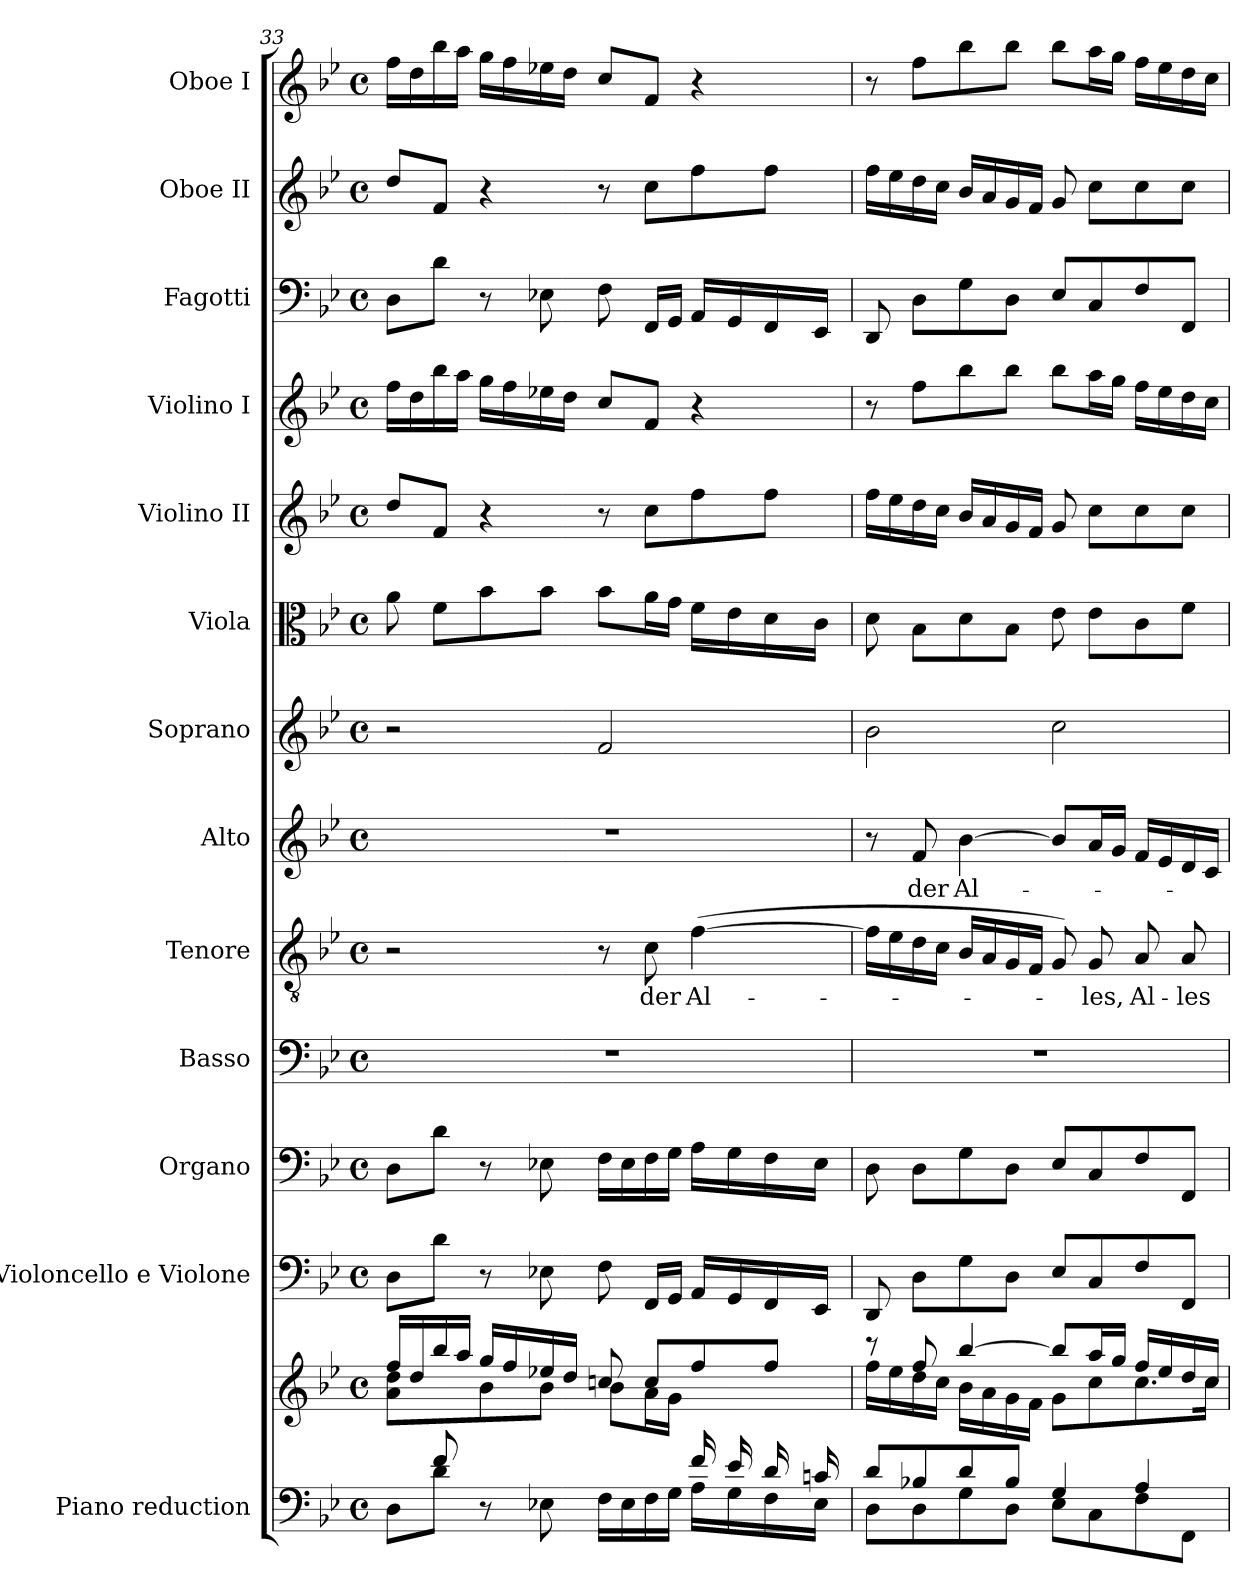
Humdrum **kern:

**kern	**kern	**kern	**kern	**kern	**kern	**text	**kern	**text	**kern	**kern	**kern	**kern	**kern	**kern	**kern
*part13	*part13	*part12	*part11	*part10	*part9	*part9	*part8	*part8	*part7	*part6	*part5	*part4	*part3	*part2	*part1
*staff14	*staff13	*staff12	*staff11	*staff10	*staff9	*staff9	*staff8	*staff8	*staff7	*staff6	*staff5	*staff4	*staff3	*staff2	*staff1
*I"Piano reduction	*	*I"Violoncello  e Violone	*I"Organo	*I"Basso	*I"Tenore	*	*I"Alto	*	*I"Soprano	*I"Viola	*I"Violino II	*I"Violino I	*I"Fagotti	*I"Oboe II	*I"Oboe I
*I'Pno	*	*	*	*	*	*	*	*	*	*	*	*	*	*I'Ob	*I'Ob
*clefF4	*clefG2	*clefF4	*clefF4	*clefF4	*clefGv2	*	*clefG2	*	*clefG2	*clefC3	*clefG2	*clefG2	*clefF4	*clefG2	*clefG2
*k[b-e-]	*k[b-e-]	*k[b-e-]	*k[b-e-]	*k[b-e-]	*k[b-e-]	*	*k[b-e-]	*	*k[b-e-]	*k[b-e-]	*k[b-e-]	*k[b-e-]	*k[b-e-]	*k[b-e-]	*k[b-e-]
*M4/4	*M4/4	*M4/4	*M4/4	*M4/4	*M4/4	*	*M4/4	*	*M4/4	*M4/4	*M4/4	*M4/4	*M4/4	*M4/4	*M4/4
*met(c)	*met(c)	*met(c)	*met(c)	*met(c)	*met(c)	*	*met(c)	*	*met(c)	*met(c)	*met(c)	*met(c)	*met(c)	*met(c)	*met(c)
=33	=33	=33	=33	=33	=33	=33	=33	=33	=33	=33	=33	=33	=33	=33	=33
*^	*^	*	*	*	*	*	*	*	*	*	*	*	*	*	*
8ryy	8D\L	16ff/LL	8a\ 8dd\	8D\L	8D\L	1r	2r	.	1r	.	2r	8a\	8dd/L	16ff\LL	8D\L	8dd/L	16ff\LL
.	.	16dd/	.	.	.	.	.	.	.	.	.	.	.	16dd\	.	.	16dd\
8f/L	8d\J	16bb-/	8ryy	8d\J	8d\J	.	.	.	.	.	.	8f\L	8f/J	16bb-\	8d\J	8f/J	16bb-\
.	.	16aa/JJ	.	.	.	.	.	.	.	.	.	.	.	16aa\JJ	.	.	16aa\JJ
2ryy	8r	16gg/LL	8b-\	8r	8r	.	.	.	.	.	.	8b-\	4r	16gg\LL	8r	4r	16gg\LL
.	.	16ff/	.	.	.	.	.	.	.	.	.	.	.	16ff\	.	.	16ff\
.	8E-X\	16ee-X/	8b-\J	8E-X\	8E-X\	.	.	.	.	.	.	8b-\J	.	16ee-X\	8E-X\	.	16ee-X\
.	.	16dd/JJ	.	.	.	.	.	.	.	.	.	.	.	16dd\JJ	.	.	16dd\JJ
.	16F\LL	8ccn/	8b-\L	8F\	16F\LL	.	8r	.	.	.	2f/	8b-\L	8r	8cc/L	8F\	8r	8cc/L
.	16E-\	.	.	.	16E-\	.	.	.	.	.	.	.	.	.	.	.	.
!	!	!	!	!	!	!	!	!LO:LY:b	!	!	!	!	!	!	!	!	!
.	16F\	8cc/L	16a\L	16FF/LL	16F\	.	8c\	der	.	.	.	16a\L	8cc\L	8f/J	16FF/LL	8cc\L	8f/J
.	16G\JJ	.	16g\JJ	16GG/JJ	16G\JJ	.	.	.	.	.	.	16g\JJ	.	.	16GG/JJ	.	.
!	!	!	!	!	!	!	!	!LO:LY:b	!	!	!	!	!	!	!	!	!
16f/LL	16A\LL	8ff/	4ryy	16AA/LL	16A\LL	.	([4f\	Al-	.	.	.	16f\LL	8ff\	4r	16AA/LL	8ff\	4r
16e-/	16G\	.	.	16GG/	16G\	.	.	.	.	.	.	16e-\	.	.	16GG/	.	.
16d/	16F\	8ff/J	.	16FF/	16F\	.	.	.	.	.	.	16d\	8ff\J	.	16FF/	8ff\J	.
16cn/JJ	16E-\JJ	.	.	16EE-/JJ	16E-\JJ	.	.	.	.	.	.	16c\JJ	.	.	16EE-/JJ	.	.
=34	=34	=34	=34	=34	=34	=34	=34	=34	=34	=34	=34	=34	=34	=34	=34	=34	=34
8d/L	8D\L	8r	16ff\LL	8DD/	8D\	1r	16f\LL]	.	8r	.	2b-\	8d\	16ff\LL	8r	8DD/	16ff\LL	8r
.	.	.	16ee-\	.	.	.	16e-\	.	.	.	.	.	16ee-\	.	.	16ee-\	.
!	!	!	!	!	!	!	!	!	!	!LO:LY:b	!	!	!	!	!	!	!
8B-X/	8D\	8ff/	16dd\	8D\L	8D\L	.	16d\	.	8f/	der	.	8B-\L	16dd\	8ff\L	8D\L	16dd\	8ff\L
.	.	.	16cc\JJ	.	.	.	16c\JJ	.	.	.	.	.	16cc\JJ	.	.	16cc\JJ	.
!	!	!	!	!	!	!	!	!	!	!LO:LY:b	!	!	!	!	!	!	!
8d/	8G\	[4bb-/	16b-\LL	8G\	8G\	.	16B-/LL	.	[4b-\	Al-	.	8d\	16b-/LL	8bb-\	8G\	16b-/LL	8bb-\
.	.	.	16a\	.	.	.	16A/	.	.	.	.	.	16a/	.	.	16a/	.
8B-/J	8D\J	.	16g\	8D\J	8D\J	.	16G/	.	.	.	.	8B-\J	16g/	8bb-\J	8D\J	16g/	8bb-\J
.	.	.	16f\JJ	.	.	.	16F/JJ	.	.	.	.	.	16f/JJ	.	.	16f/JJ	.
4G/	8E-\L	8bb-/L]	8g\L	8E-/L	8E-/L	.	8G/)	.	8b-/L]	.	2cc\	8e-\	8g/	8bb-\L	8E-/L	8g/	8bb-\L
!	!	!	!	!	!	!	!	!LO:LY:b	!	!	!	!	!	!	!	!	!
.	8C\	16aa/L	8cc\	8C/	8C/	.	8G/	-les,	16a/L	.	.	8e-\L	8cc\L	16aa\L	8C/	8cc\L	16aa\L
.	.	16gg/JJ	.	.	.	.	.	.	16g/JJ	.	.	.	.	16gg\JJ	.	.	16gg\JJ
!	!	!	!	!	!	!	!	!LO:LY:b	!	!	!	!	!	!	!	!	!
4A/	8F\	16ff/LL	8.cc\	8F/	8F/	.	8A/	Al-	16f/LL	.	.	8c\	8cc\	16ff\LL	8F/	8cc\	16ff\LL
.	.	16ee-/	.	.	.	.	.	.	16e-/	.	.	.	.	16ee-\	.	.	16ee-\
!	!	!	!	!	!	!	!	!LO:LY:b	!	!	!	!	!	!	!	!	!
.	8FF\J	16dd/	.	8FF/J	8FF/J	.	8A/	-les	16d/	.	.	8f\J	8cc\J	16dd\	8FF/J	8cc\J	16dd\
.	.	16cc/JJ	16cc\Jk	.	.	.	.	.	16c/JJ	.	.	.	.	16cc\JJ	.	.	16cc\JJ
*v	*v	*	*	*	*	*	*	*	*	*	*	*	*	*	*	*	*
*	*v	*v	*	*	*	*	*	*	*	*	*	*	*	*	*	*
=	=	=	=	=	=	=	=	=	=	=	=	=	=	=	=
*-	*-	*-	*-	*-	*-	*-	*-	*-	*-	*-	*-	*-	*-	*-	*-
